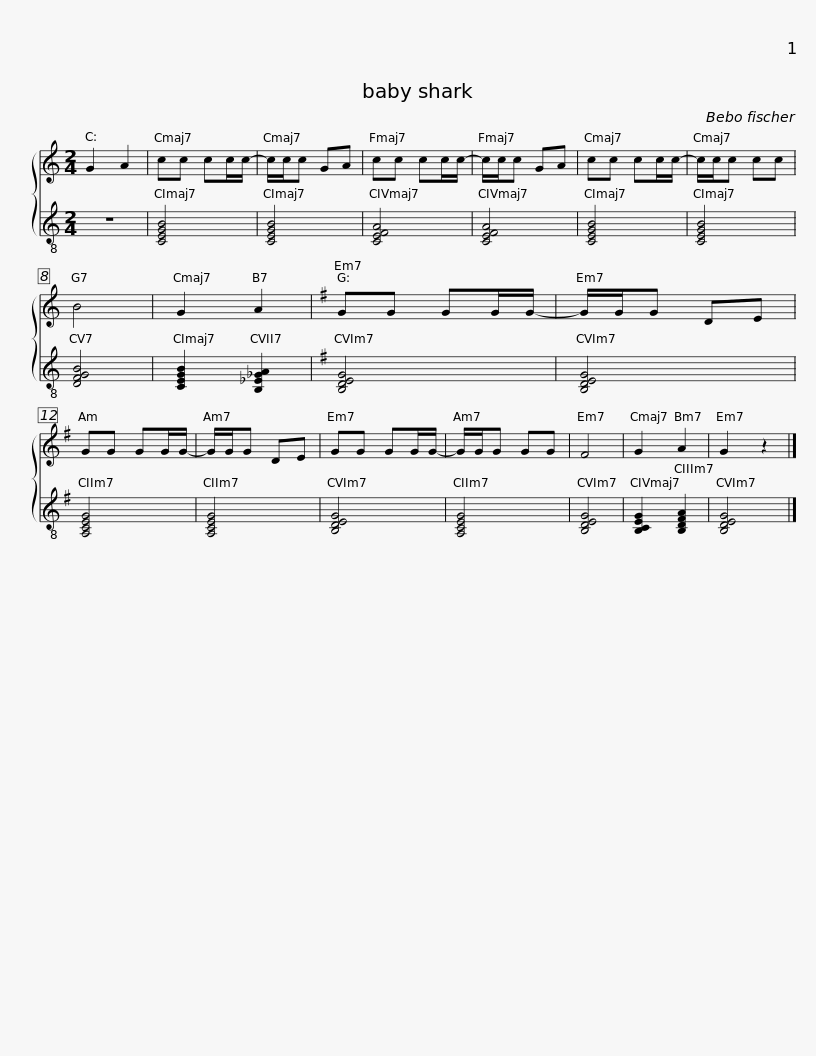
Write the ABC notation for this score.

X:1
%%score { 1 2 }
L:1/8
M:2/4
I:linebreak $
K:C
V:1 treble
V:2 treble-8
V:1
 G2 A2 | cc cc/c/- | c/c/c GA | cc cc/c/- | c/c/c GA | %5
 cc cc/c/- | c/c/c cc | B4 |$ G2 A2 |[K:G] GG GG/G/- | %10
 G/G/G DE | GG GG/G/- | G/G/G DE | GG GG/G/- | G/G/G GG | %15
 F4 |$ G2 A2 | G2 z2 |] %18
V:2
 z4 | [CEGB]4 | [CEGB]4 | [CEFA]4 | [CEFA]4 | %5
 [CEGB]4 | [CEGB]4 | [DFGB]4 |$ [CEGB]2 [B,_E_GA]2 |[K:G] [B,DEG]4 | %10
 [B,DEG]4 | [A,CEG]4 | [A,CEG]4 | [B,DEG]4 | [A,CEG]4 | %15
 [B,DEG]4 |$ [B,CEG]2 [B,DFA]2 | [B,DEG]4 |] %18
